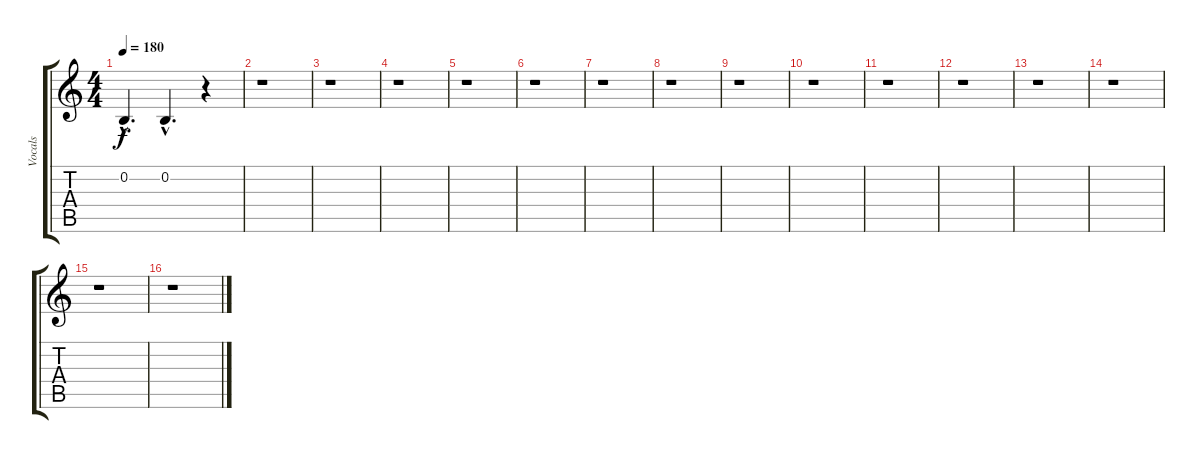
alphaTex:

\track ("Vocals" "Vocals") {instrument altosax}
\staff {score tabs}
\tuning (E4 B3 G3 D3 A2 E2) {hide}
\ts (4 4)
\tempo 180
\clef g2
\ks c
0.2{hac}.4{d dy f} 0.2{hac}.4{d} r.4 |
r.1 |
r.1 |
r.1 |
r.1 |
r.1 |
r.1 |
r.1 |
r.1 |
r.1 |
r.1 |
r.1 |
r.1 |
r.1 |
r.1 |
r.1
